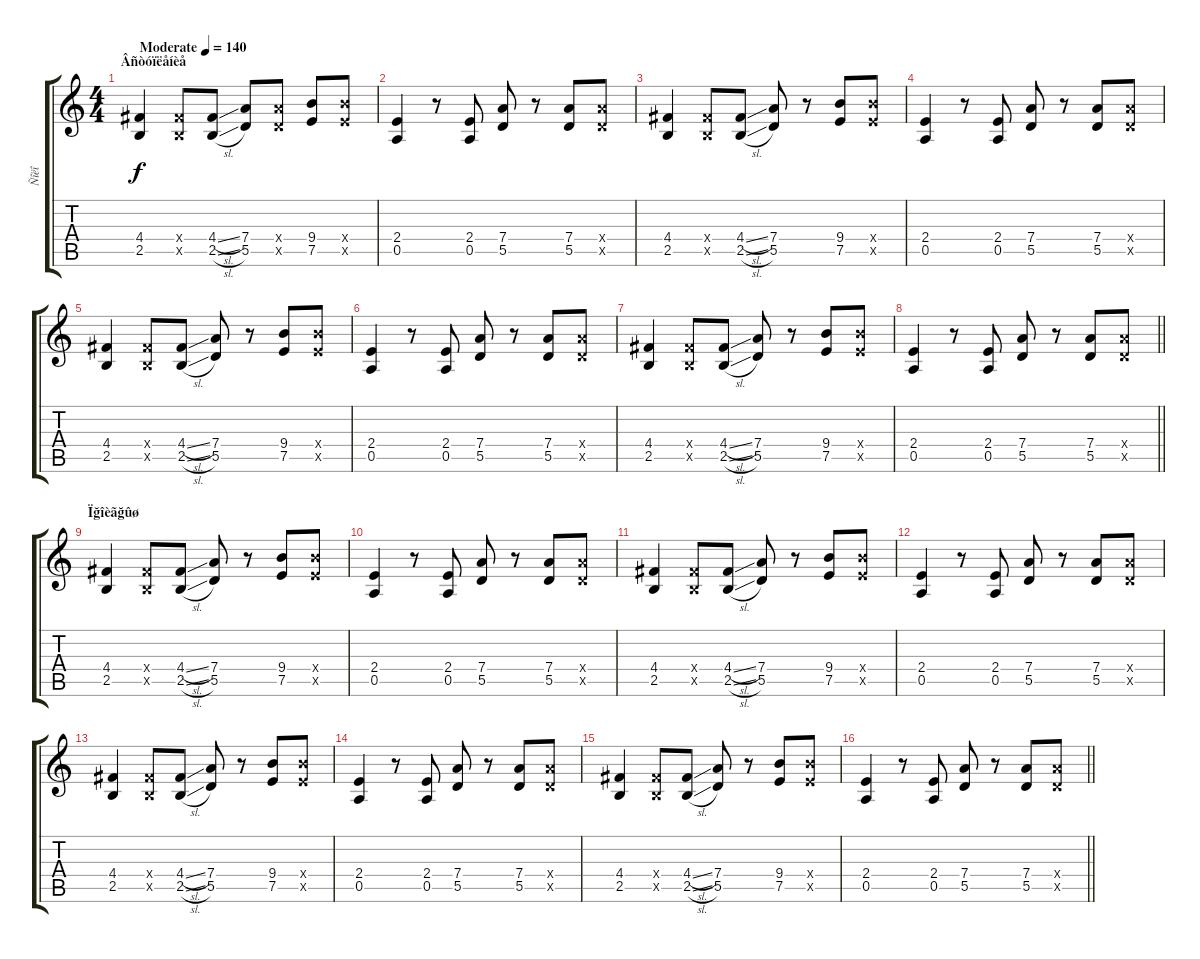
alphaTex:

\track ("Ñîëî" "Ñîëî") {instrument distortionguitar}
\staff {score tabs}
\tuning (E4 B3 G3 D3 A2 E2) {hide}
\ts (4 4)
\section ("" "Âñòóïëåíèå")
\tempo (140 "Moderate")
\clef g2
\ks c
(4.4 2.5).4{dy f instrument distortionguitar} (4.4{x} 2.5{x}).8 (4.4{sl} 2.5{sl}).8 (7.4 5.5).8 (7.4{x} 5.5{x}).8 (9.4 7.5).8 (9.4{x} 7.5{x}).8 |
(2.4 0.5).4 r.8 (2.4 0.5).8 (7.4 5.5).8 r.8 (7.4 5.5).8 (7.4{x} 5.5{x}).8 |
(4.4 2.5).4 (4.4{x} 2.5{x}).8 (4.4{sl} 2.5{sl}).8 (7.4 5.5).8 r.8 (9.4 7.5).8 (9.4{x} 7.5{x}).8 |
(2.4 0.5).4 r.8 (2.4 0.5).8 (7.4 5.5).8 r.8 (7.4 5.5).8 (7.4{x} 5.5{x}).8 |
(4.4 2.5).4 (4.4{x} 2.5{x}).8 (4.4{sl} 2.5{sl}).8 (7.4 5.5).8 r.8 (9.4 7.5).8 (9.4{x} 7.5{x}).8 |
(2.4 0.5).4 r.8 (2.4 0.5).8 (7.4 5.5).8 r.8 (7.4 5.5).8 (7.4{x} 5.5{x}).8 |
(4.4 2.5).4 (4.4{x} 2.5{x}).8 (4.4{sl} 2.5{sl}).8 (7.4 5.5).8 r.8 (9.4 7.5).8 (9.4{x} 7.5{x}).8 |
\barLineRight lightlight
(2.4 0.5).4 r.8 (2.4 0.5).8 (7.4 5.5).8 r.8 (7.4 5.5).8 (7.4{x} 5.5{x}).8 |
\section ("" "Ïğîèãğûø")
(4.4 2.5).4 (4.4{x} 2.5{x}).8 (4.4{sl} 2.5{sl}).8 (7.4 5.5).8 r.8 (9.4 7.5).8 (9.4{x} 7.5{x}).8 |
(2.4 0.5).4 r.8 (2.4 0.5).8 (7.4 5.5).8 r.8 (7.4 5.5).8 (7.4{x} 5.5{x}).8 |
(4.4 2.5).4 (4.4{x} 2.5{x}).8 (4.4{sl} 2.5{sl}).8 (7.4 5.5).8 r.8 (9.4 7.5).8 (9.4{x} 7.5{x}).8 |
(2.4 0.5).4 r.8 (2.4 0.5).8 (7.4 5.5).8 r.8 (7.4 5.5).8 (7.4{x} 5.5{x}).8 |
(4.4 2.5).4 (4.4{x} 2.5{x}).8 (4.4{sl} 2.5{sl}).8 (7.4 5.5).8 r.8 (9.4 7.5).8 (9.4{x} 7.5{x}).8 |
(2.4 0.5).4 r.8 (2.4 0.5).8 (7.4 5.5).8 r.8 (7.4 5.5).8 (7.4{x} 5.5{x}).8 |
(4.4 2.5).4 (4.4{x} 2.5{x}).8 (4.4{sl} 2.5{sl}).8 (7.4 5.5).8 r.8 (9.4 7.5).8 (9.4{x} 7.5{x}).8 |
\barLineRight lightlight
(2.4 0.5).4 r.8 (2.4 0.5).8 (7.4 5.5).8 r.8 (7.4 5.5).8 (7.4{x} 5.5{x}).8
